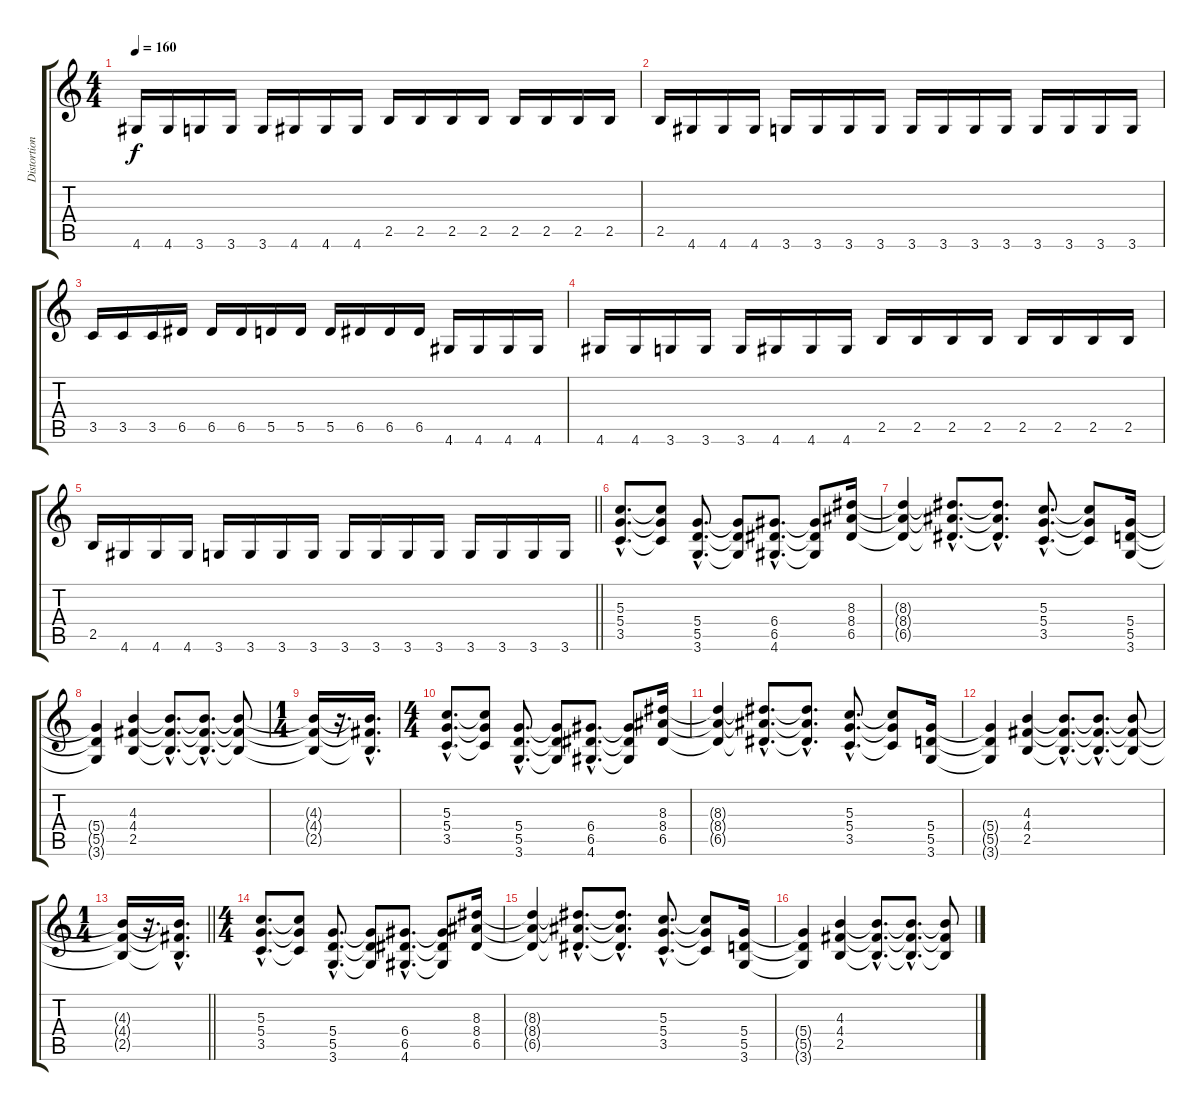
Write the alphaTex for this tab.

\track ("Distortion Guitar 1" "Distortion") {instrument distortionguitar}
\staff {score tabs}
\tuning (E4 B3 G3 D3 A2 E2) {hide}
\ts (4 4)
\tempo 160
\clef g2
\ks c
4.6.16{dy f} 4.6.16 3.6.16 3.6.16 3.6.16 4.6.16 4.6.16 4.6.16 2.5.16 2.5.16 2.5.16 2.5.16 2.5.16 2.5.16 2.5.16 2.5.16 |
2.5.16 4.6.16 4.6.16 4.6.16 3.6.16 3.6.16 3.6.16 3.6.16 3.6.16 3.6.16 3.6.16 3.6.16 3.6.16 3.6.16 3.6.16 3.6.16 |
3.5.16 3.5.16 3.5.16 6.5.16 6.5.16 6.5.16 5.5.16 5.5.16 5.5.16 6.5.16 6.5.16 6.5.16 4.6.16 4.6.16 4.6.16 4.6.16 |
4.6.16 4.6.16 3.6.16 3.6.16 3.6.16 4.6.16 4.6.16 4.6.16 2.5.16 2.5.16 2.5.16 2.5.16 2.5.16 2.5.16 2.5.16 2.5.16 |
\barLineRight lightlight
2.5.16 4.6.16 4.6.16 4.6.16 3.6.16 3.6.16 3.6.16 3.6.16 3.6.16 3.6.16 3.6.16 3.6.16 3.6.16 3.6.16 3.6.16 3.6.16 |
\section ("" " ")
(5.3{hac} 5.4{hac} 3.5{hac}).8{d} (5.3{t} 5.4{t} 3.5{t}).8 (5.4{hac} 5.5{hac} 3.6{hac}).8{d} (5.4{t} 5.5{t} 3.6{t}).8 (6.4{hac} 6.5{hac} 4.6{hac}).8{d} (6.4{t} 6.5{t} 4.6{t}).8 (8.3 8.4 6.5).16 |
(8.3{t} 8.4{t} 6.5{t}).4 (8.3{hac t} 8.4{hac t} 6.5{hac t}).8{d} (8.3{hac t} 8.4{hac t} 6.5{hac t}).8{d} (5.3{hac} 5.4{hac} 3.5{hac}).8{d} (5.3{t} 5.4{t} 3.5{t}).8 (5.4 5.5 3.6).16 |
(5.4{t} 5.5{t} 3.6{t}).4 (4.3 4.4 2.5).4 (4.3{hac t} 4.4{hac t} 2.5{hac t}).8{d} (4.3{hac t} 4.4{hac t} 2.5{hac t}).8{d} (4.3{t} 4.4{t} 2.5{t}).8 |
\ts (1 4)
(4.3{t} 4.4{t} 2.5{t}).16 r.16{d} (4.3{hac t} 4.4{hac t} 2.5{hac t}).16{d} |
\ts (4 4)
(5.3{hac} 5.4{hac} 3.5{hac}).8{d} (5.3{t} 5.4{t} 3.5{t}).8 (5.4{hac} 5.5{hac} 3.6{hac}).8{d} (5.4{t} 5.5{t} 3.6{t}).8 (6.4{hac} 6.5{hac} 4.6{hac}).8{d} (6.4{t} 6.5{t} 4.6{t}).8 (8.3 8.4 6.5).16 |
(8.3{t} 8.4{t} 6.5{t}).4 (8.3{hac t} 8.4{hac t} 6.5{hac t}).8{d} (8.3{hac t} 8.4{hac t} 6.5{hac t}).8{d} (5.3{hac} 5.4{hac} 3.5{hac}).8{d} (5.3{t} 5.4{t} 3.5{t}).8 (5.4 5.5 3.6).16 |
(5.4{t} 5.5{t} 3.6{t}).4 (4.3 4.4 2.5).4 (4.3{hac t} 4.4{hac t} 2.5{hac t}).8{d} (4.3{hac t} 4.4{hac t} 2.5{hac t}).8{d} (4.3{t} 4.4{t} 2.5{t}).8 |
\ts (1 4)
\barLineRight lightlight
(4.3{t} 4.4{t} 2.5{t}).16 r.16{d} (4.3{hac t} 4.4{hac t} 2.5{hac t}).16{d} |
\ts (4 4)
(5.3{hac} 5.4{hac} 3.5{hac}).8{d} (5.3{t} 5.4{t} 3.5{t}).8 (5.4{hac} 5.5{hac} 3.6{hac}).8{d} (5.4{t} 5.5{t} 3.6{t}).8 (6.4{hac} 6.5{hac} 4.6{hac}).8{d} (6.4{t} 6.5{t} 4.6{t}).8 (8.3 8.4 6.5).16 |
(8.3{t} 8.4{t} 6.5{t}).4 (8.3{hac t} 8.4{hac t} 6.5{hac t}).8{d} (8.3{hac t} 8.4{hac t} 6.5{hac t}).8{d} (5.3{hac} 5.4{hac} 3.5{hac}).8{d} (5.3{t} 5.4{t} 3.5{t}).8 (5.4 5.5 3.6).16 |
(5.4{t} 5.5{t} 3.6{t}).4 (4.3 4.4 2.5).4 (4.3{hac t} 4.4{hac t} 2.5{hac t}).8{d} (4.3{hac t} 4.4{hac t} 2.5{hac t}).8{d} (4.3{t} 4.4{t} 2.5{t}).8
